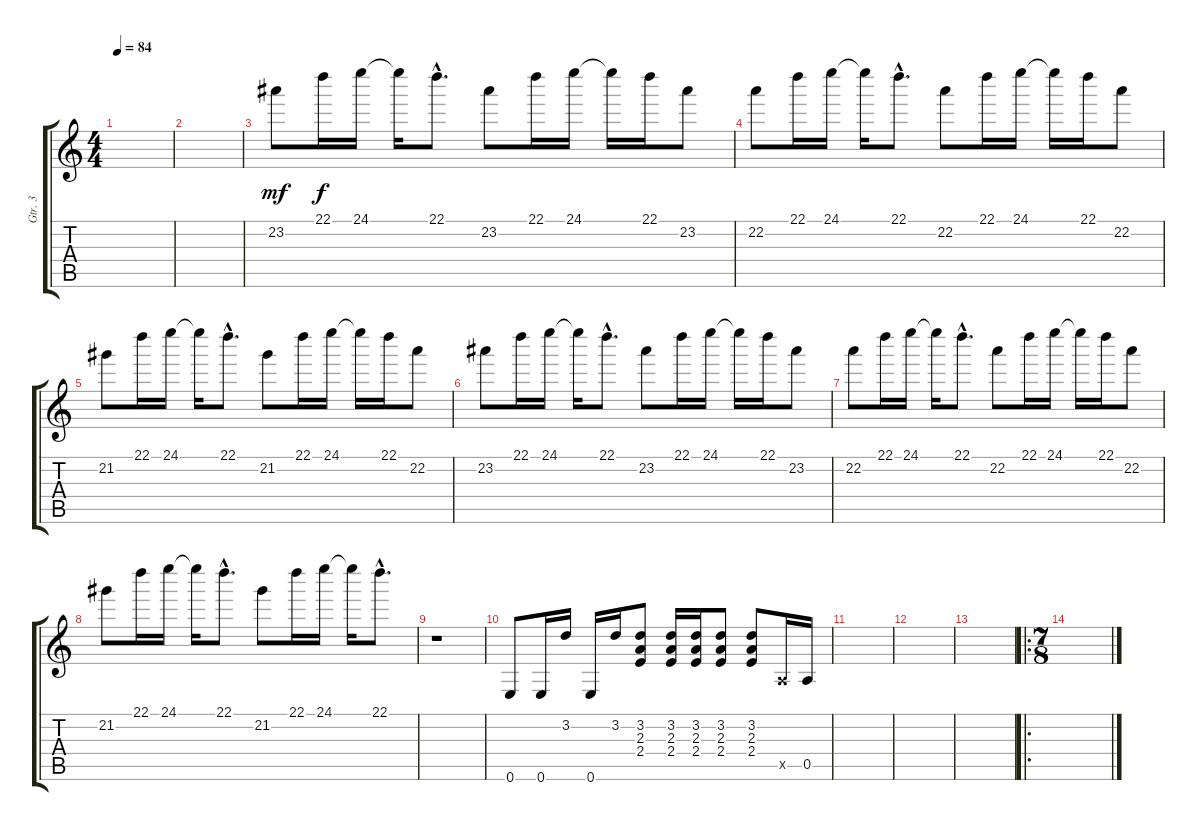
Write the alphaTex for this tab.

\track ("Gtr. 3" "Gtr. 3") {instrument electricguitarmuted}
\staff {score tabs}
\tuning (E4 B3 G3 D3 A2 E2) {hide}
\ts (4 4)
\tempo 84
\clef g2
\ks c
|
|
23.2.8{dy mf} 22.1.16{dy f} 24.1.16 24.1{t}.16 22.1{hac}.8{d} 23.2.8 22.1.16 24.1.16 24.1{t}.16 22.1.16 23.2.8 |
22.2.8 22.1.16 24.1.16 24.1{t}.16 22.1{hac}.8{d} 22.2.8 22.1.16 24.1.16 24.1{t}.16 22.1.16 22.2.8 |
21.2.8 22.1.16 24.1.16 24.1{t}.16 22.1{hac}.8{d} 21.2.8 22.1.16 24.1.16 24.1{t}.16 22.1.16 22.2.8 |
23.2.8 22.1.16 24.1.16 24.1{t}.16 22.1{hac}.8{d} 23.2.8 22.1.16 24.1.16 24.1{t}.16 22.1.16 23.2.8 |
22.2.8 22.1.16 24.1.16 24.1{t}.16 22.1{hac}.8{d} 22.2.8 22.1.16 24.1.16 24.1{t}.16 22.1.16 22.2.8 |
21.2.8 22.1.16 24.1.16 24.1{t}.16 22.1{hac}.8{d} 21.2.8 22.1.16 24.1.16 24.1{t}.16 22.1{hac}.8{d} |
r.1 |
0.6.8{volume 6} 0.6.16 3.2.16 0.6.16 3.2.16 (3.2 2.3 2.4).8 (3.2 2.3 2.4).16 (3.2 2.3 2.4).16 (3.2 2.3 2.4).8 (3.2 2.3 2.4).8 0.5{x}.16 0.5.16 |
|
|
|
\ro
\ts (7 8)
